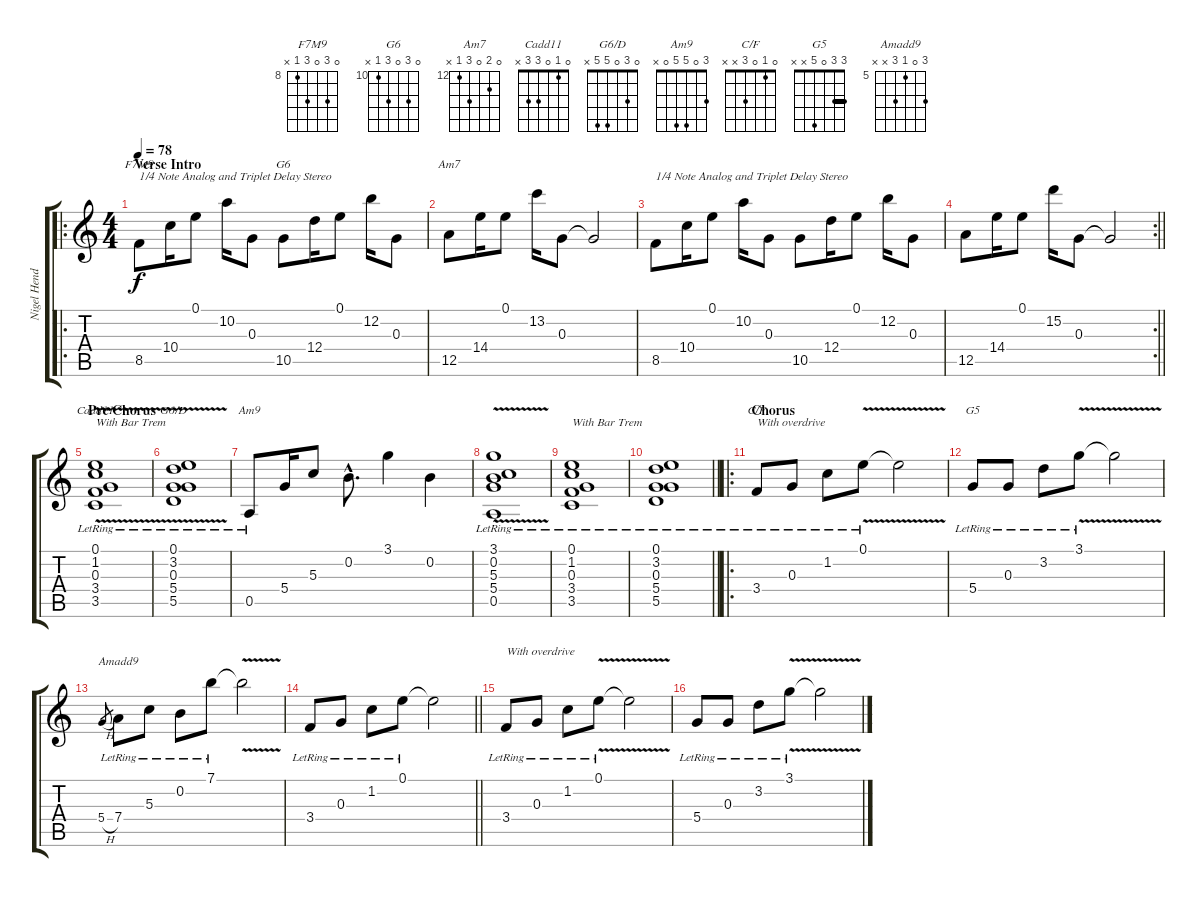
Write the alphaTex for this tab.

\track ("Nigel Hendroff" "Nigel Hend") {instrument acousticguitarsteel}
\staff {score tabs}
\tuning (E4 B3 G3 D3 A2 E2) {hide}
\chord ("F7M9" 0 10 0 10 8 x) {firstfret 8}
\chord ("G6" 0 12 0 12 10 x) {firstfret 10}
\chord ("Am7" 0 13 0 14 12 x) {firstfret 12}
\chord ("Cadd11" 0 1 0 3 3 x)
\chord ("G6/D" 0 3 0 5 5 x)
\chord ("Am9" 3 0 5 5 0 x)
\chord ("C/F" 0 1 0 3 x x)
\chord ("G5" 3 3 0 5 x x) {barre 3}
\chord ("Amadd9" 7 0 5 7 x x) {firstfret 5}
\ro
\ts (4 4)
\section ("" "Verse Intro")
\tempo 78
\clef g2
\ks c
8.5.8{ch "F7M9" txt "1/4 Note Analog and Triplet Delay Stereo" dy f instrument acousticguitarsteel} 10.4.16 0.1.8 10.2.16 0.3.8 10.5.8{ch "G6"} 12.4.16 0.1.8 12.2.16 0.3.8 |
12.5.8{ch "Am7"} 14.4.16 0.1.8 13.2.16 0.3.8 0.3{t}.2 |
8.5.8{txt "1/4 Note Analog and Triplet Delay Stereo"} 10.4.16 0.1.8 10.2.16 0.3.8 10.5.8 12.4.16 0.1.8 12.2.16 0.3.8 |
\rc 2
\barLineRight lightlight
12.5.8 14.4.16 0.1.8 15.2.16 0.3.8 0.3{t}.2 |
\section ("" "Pre Chorus")
(0.1{lr} 1.2{lr} 0.3{lr} 3.4{lr} 3.5{v lr}).1{ch "Cadd11" txt "With Bar Trem"} |
(0.1{lr} 3.2{lr} 0.3{lr} 5.4{lr} 5.5{v lr}).1{ch "G6/D"} |
0.5{lr}.8{ch "Am9"} 5.4.16 5.3.8 0.2{hac}.8{d} 3.1.4 0.2.4 |
(3.1{lr} 0.2{v lr} 5.3{lr} 5.4{lr} 0.5{lr}).1 |
(0.1{lr} 1.2{lr} 0.3{lr} 3.4{lr} 3.5{lr}).1{txt "With Bar Trem"} |
\barLineRight lightlight
(0.1{lr} 3.2{lr} 0.3{lr} 5.4{lr} 5.5{lr}).1 |
\ro
\section ("" "Chorus")
3.4{lr}.8{ch "C/F" txt "With overdrive"} 0.3{lr}.8 1.2{lr}.8 0.1{v lr}.8 0.1{t}.2 |
5.4{lr}.8{ch "G5"} 0.3{lr}.8 3.2{lr}.8 3.1{v lr}.8 3.1{t}.2 |
5.4{h}.8{gr} 7.4{lr}.8{ch "Amadd9"} 5.3{lr}.8 0.2{lr}.8 7.1{lr}.8 7.1{v t}.2 |
\barLineRight lightlight
3.4{lr}.8 0.3{lr}.8 1.2{lr}.8 0.1{lr}.8 0.1{t}.2 |
3.4{lr}.8{txt "With overdrive"} 0.3{lr}.8 1.2{lr}.8 0.1{v lr}.8 0.1{t}.2 |
5.4{lr}.8 0.3{lr}.8 3.2{lr}.8 3.1{v lr}.8 3.1{t}.2
